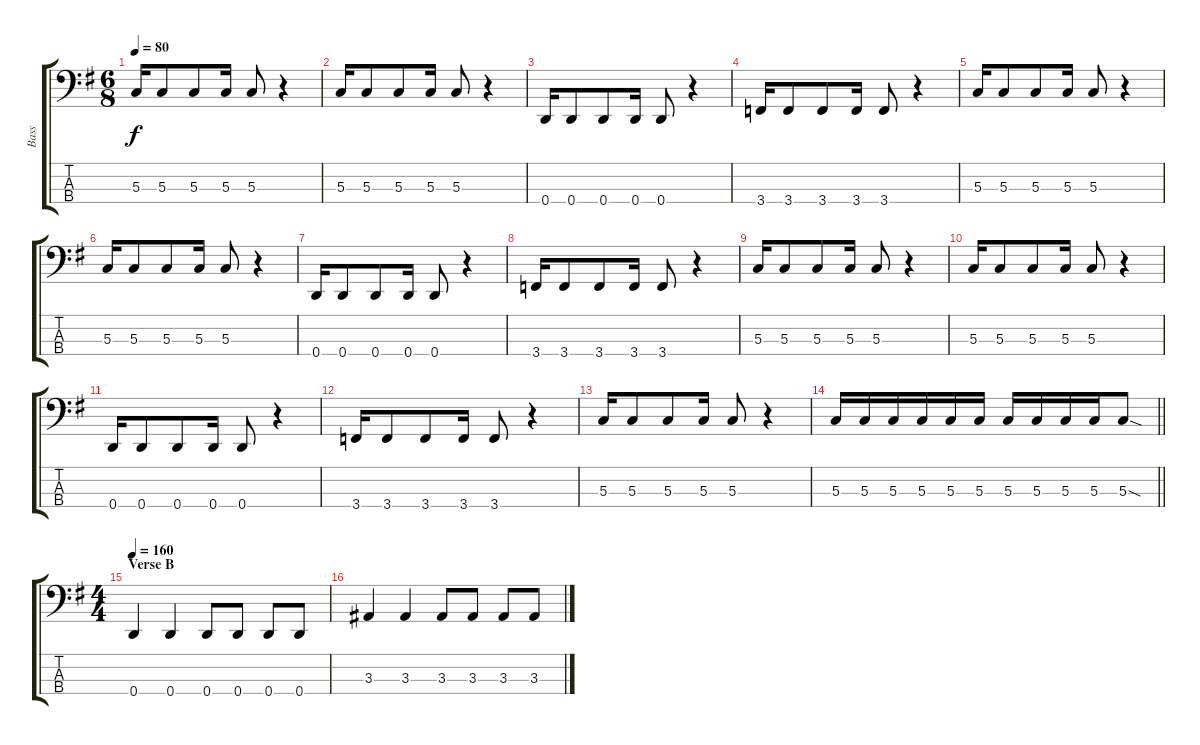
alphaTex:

\track ("Bass" "Bass") {instrument electricbassfinger}
\staff {score tabs}
\tuning (F2 C2 G1 D1) {hide}
\ts (6 8)
\tempo 80
\clef f4
\ks eminor
5.3.16{dy f} 5.3.8 5.3.8 5.3.16 5.3.8 r.4 |
5.3.16 5.3.8 5.3.8 5.3.16 5.3.8 r.4 |
0.4.16 0.4.8 0.4.8 0.4.16 0.4.8 r.4 |
3.4.16 3.4.8 3.4.8 3.4.16 3.4.8 r.4 |
5.3.16 5.3.8 5.3.8 5.3.16 5.3.8 r.4 |
5.3.16 5.3.8 5.3.8 5.3.16 5.3.8 r.4 |
0.4.16 0.4.8 0.4.8 0.4.16 0.4.8 r.4 |
3.4.16 3.4.8 3.4.8 3.4.16 3.4.8 r.4 |
5.3.16 5.3.8 5.3.8 5.3.16 5.3.8 r.4 |
5.3.16 5.3.8 5.3.8 5.3.16 5.3.8 r.4 |
0.4.16 0.4.8 0.4.8 0.4.16 0.4.8 r.4 |
3.4.16 3.4.8 3.4.8 3.4.16 3.4.8 r.4 |
5.3.16 5.3.8 5.3.8 5.3.16 5.3.8 r.4 |
\barLineRight lightlight
5.3.16 5.3.16 5.3.16 5.3.16 5.3.16 5.3.16 5.3.16 5.3.16 5.3.16 5.3.16 5.3{sod}.8 |
\ts (4 4)
\section ("" "Verse B")
\tempo 160
0.4.4 0.4.4 0.4.8 0.4.8 0.4.8 0.4.8 |
3.3.4 3.3.4 3.3.8 3.3.8 3.3.8 3.3.8
